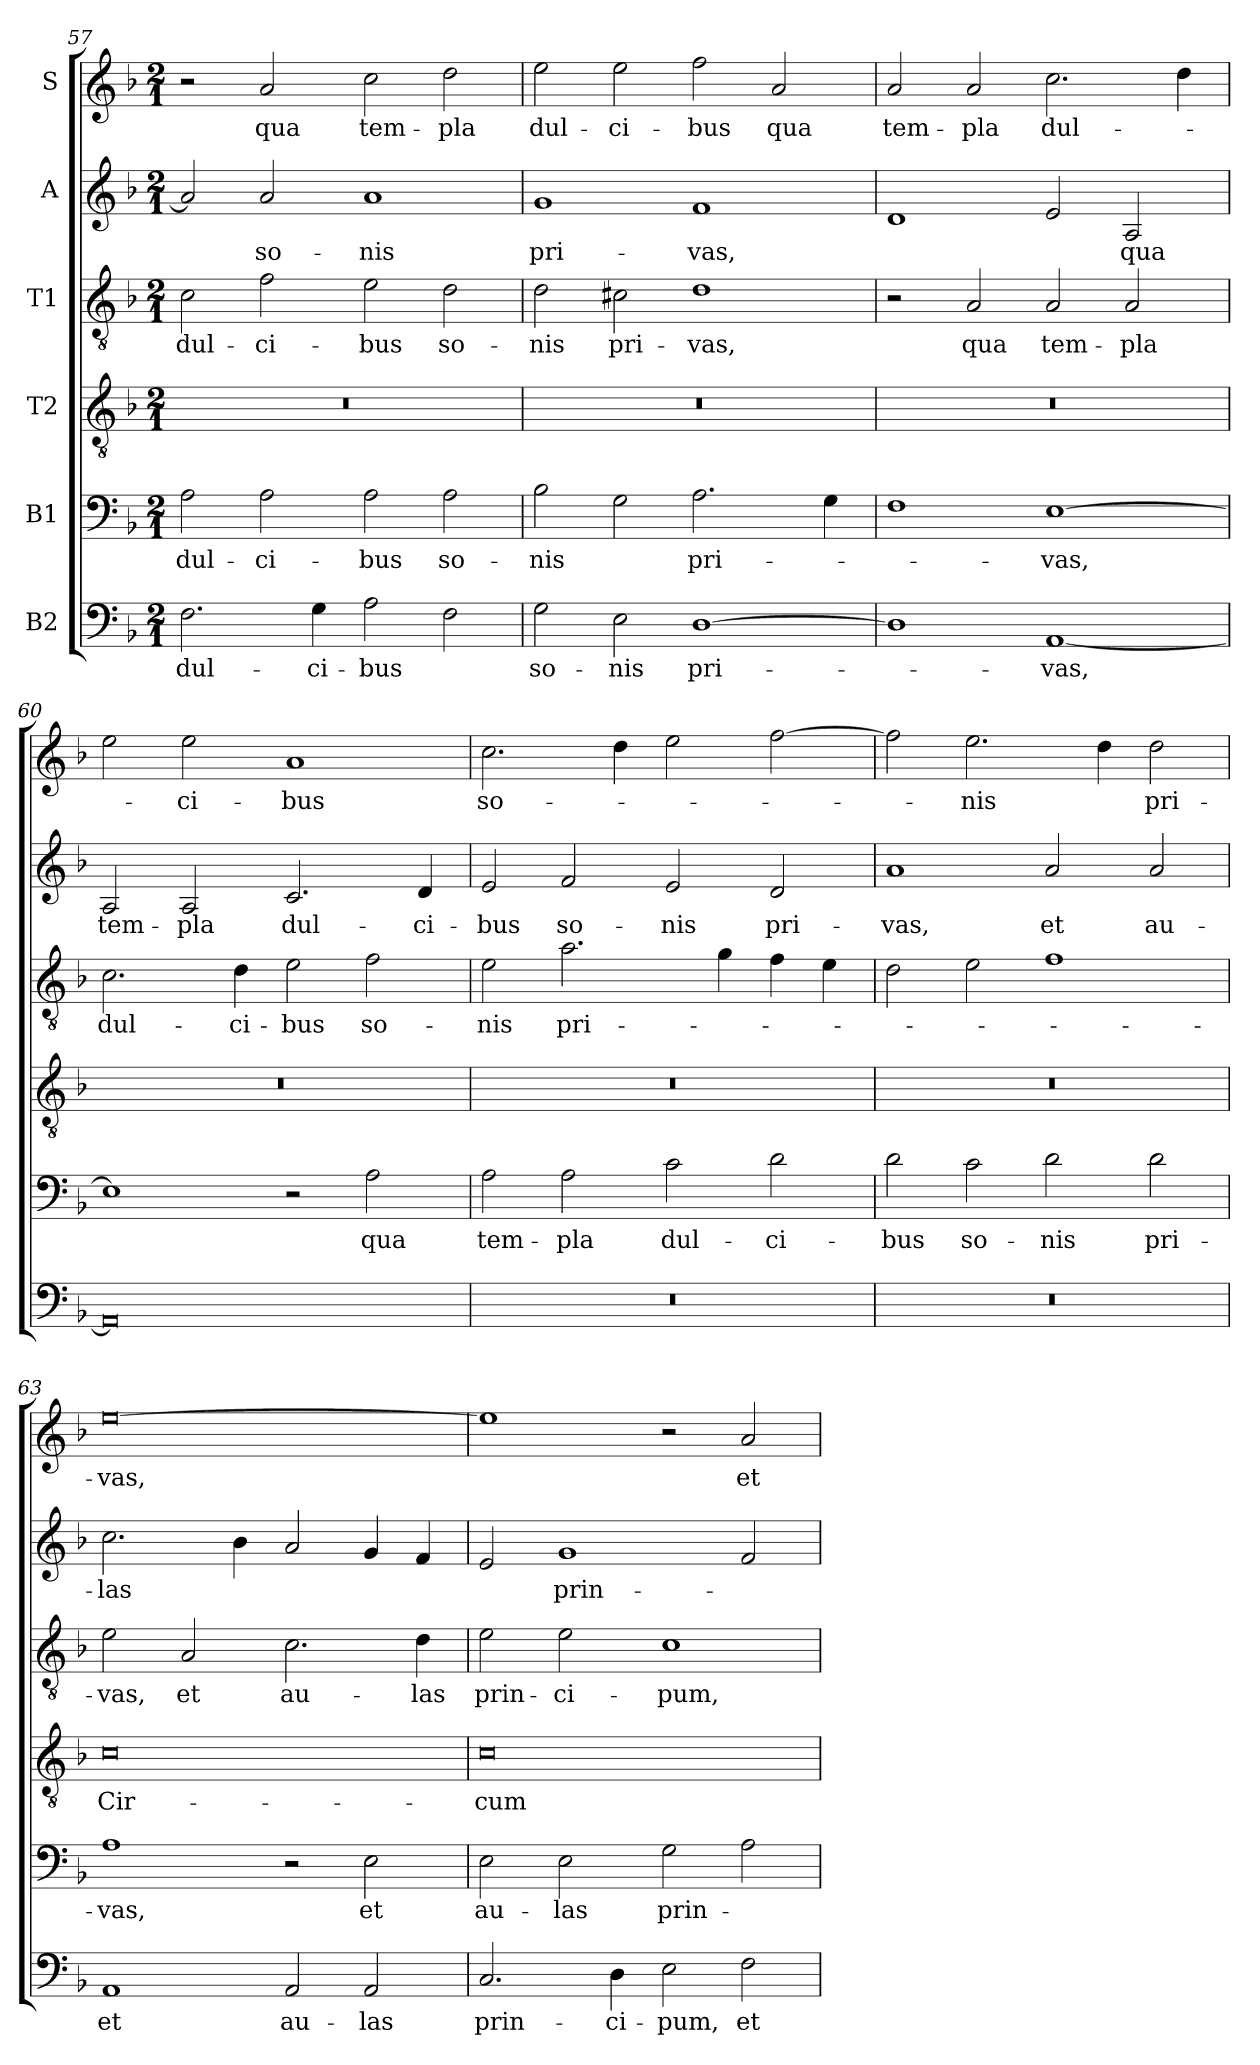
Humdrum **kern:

**kern	**text	**kern	**text	**kern	**text	**kern	**text	**kern	**text	**kern	**text
*part6	*part6	*part5	*part5	*part4	*part4	*part3	*part3	*part2	*part2	*part1	*part1
*staff6	*staff6	*staff5	*staff5	*staff4	*staff4	*staff3	*staff3	*staff2	*staff2	*staff1	*staff1
*I"B2	*	*I"B1	*	*I"T2	*	*I"T1	*	*I"A	*	*I"S	*
*clefF4	*	*clefF4	*	*clefGv2	*	*clefGv2	*	*clefG2	*	*clefG2	*
*k[b-]	*	*k[b-]	*	*k[b-]	*	*k[b-]	*	*k[b-]	*	*k[b-]	*
*F:	*	*F:	*	*F:	*	*F:	*	*F:	*	*F:	*
*M2/1	*	*M2/1	*	*M2/1	*	*M2/1	*	*M2/1	*	*M2/1	*
=57	=57	=57	=57	=57	=57	=57	=57	=57	=57	=57	=57
!	!LO:LY:b	!	!LO:LY:b	!	!	!	!LO:LY:b	!	!	!	!
2.F\	dul-	2A\	dul-	0r	.	2c\	dul-	2a/]	.	2r	.
!	!	!	!LO:LY:b	!	!	!	!LO:LY:b	!	!LO:LY:b	!	!LO:LY:b
.	.	2A\	-ci-	.	.	2f\	-ci-	2a/	so-	2a/	qua
!	!LO:LY:b	!	!	!	!	!	!	!	!	!	!
4G\	-ci-	.	.	.	.	.	.	.	.	.	.
!	!LO:LY:b	!	!LO:LY:b	!	!	!	!LO:LY:b	!	!LO:LY:b	!	!LO:LY:b
2A\	-bus	2A\	-bus	.	.	2e\	-bus	1a	-nis	2cc\	tem-
!	!	!	!LO:LY:b	!	!	!	!LO:LY:b	!	!	!	!LO:LY:b
2F\	.	2A\	so-	.	.	2d\	so-	.	.	2dd\	-pla
!!LO:PB:g=z
=58	=58	=58	=58	=58	=58	=58	=58	=58	=58	=58	=58
!	!LO:LY:b	!	!LO:LY:b	!	!	!	!LO:LY:b	!	!LO:LY:b	!	!LO:LY:b
2G\	so-	2B-\	-nis	0r	.	2d\	-nis	1g	pri-	2ee\	dul-
!	!LO:LY:b	!	!	!	!	!	!LO:LY:b	!	!	!	!LO:LY:b
2E\	-nis	2G\	.	.	.	2c#X\	pri-	.	.	2ee\	-ci-
!	!LO:LY:b	!	!LO:LY:b	!	!	!	!LO:LY:b	!	!LO:LY:b	!	!LO:LY:b
[1D	pri-	2.A\	pri-	.	.	1d	-vas,	1f	-vas,	2ff\	-bus
!	!	!	!	!	!	!	!	!	!	!	!LO:LY:b
.	.	.	.	.	.	.	.	.	.	2a/	qua
.	.	4G\	.	.	.	.	.	.	.	.	.
=59	=59	=59	=59	=59	=59	=59	=59	=59	=59	=59	=59
!	!	!	!	!	!	!	!	!	!	!	!LO:LY:b
1D]	.	1F	.	0r	.	2r	.	1d	.	2a/	tem-
!	!	!	!	!	!	!	!LO:LY:b	!	!	!	!LO:LY:b
.	.	.	.	.	.	2A/	qua	.	.	2a/	-pla
!	!LO:LY:b	!	!LO:LY:b	!	!	!	!LO:LY:b	!	!	!	!LO:LY:b
[1AA	-vas,	[1E	-vas,	.	.	2A/	tem-	2e/	.	2.cc\	dul-
!	!	!	!	!	!	!	!LO:LY:b	!	!LO:LY:b	!	!
.	.	.	.	.	.	2A/	-pla	2A/	qua	.	.
.	.	.	.	.	.	.	.	.	.	4dd\	.
=60	=60	=60	=60	=60	=60	=60	=60	=60	=60	=60	=60
!	!	!	!	!	!	!	!LO:LY:b	!	!LO:LY:b	!	!
0AA]	.	1E]	.	0r	.	2.c\	dul-	2A/	tem-	2ee\	.
!	!	!	!	!	!	!	!	!	!LO:LY:b	!	!LO:LY:b
.	.	.	.	.	.	.	.	2A/	-pla	2ee\	-ci-
!	!	!	!	!	!	!	!LO:LY:b	!	!	!	!
.	.	.	.	.	.	4d\	-ci-	.	.	.	.
!	!	!	!	!	!	!	!LO:LY:b	!	!LO:LY:b	!	!LO:LY:b
.	.	2r	.	.	.	2e\	-bus	2.c/	dul-	1a	-bus
!	!	!	!LO:LY:b	!	!	!	!LO:LY:b	!	!	!	!
.	.	2A\	qua	.	.	2f\	so-	.	.	.	.
!	!	!	!	!	!	!	!	!	!LO:LY:b	!	!
.	.	.	.	.	.	.	.	4d/	-ci-	.	.
=61	=61	=61	=61	=61	=61	=61	=61	=61	=61	=61	=61
!	!	!	!LO:LY:b	!	!	!	!LO:LY:b	!	!LO:LY:b	!	!LO:LY:b
0r	.	2A\	tem-	0r	.	2e\	-nis	2e/	-bus	2.cc\	so-
!	!	!	!LO:LY:b	!	!	!	!LO:LY:b	!	!LO:LY:b	!	!
.	.	2A\	-pla	.	.	2.a\	pri-	2f/	so-	.	.
.	.	.	.	.	.	.	.	.	.	4dd\	.
!	!	!	!LO:LY:b	!	!	!	!	!	!LO:LY:b	!	!
.	.	2c\	dul-	.	.	.	.	2e/	-nis	2ee\	.
.	.	.	.	.	.	4g\	.	.	.	.	.
!	!	!	!LO:LY:b	!	!	!	!	!	!LO:LY:b	!	!
.	.	2d\	-ci-	.	.	4f\	.	2d/	pri-	[2ff\	.
.	.	.	.	.	.	4e\	.	.	.	.	.
=62	=62	=62	=62	=62	=62	=62	=62	=62	=62	=62	=62
!	!	!	!LO:LY:b	!	!	!	!	!	!LO:LY:b	!	!
0r	.	2d\	-bus	0r	.	2d\	.	1a	-vas,	2ff\]	.
!	!	!	!LO:LY:b	!	!	!	!	!	!	!	!LO:LY:b
.	.	2c\	so-	.	.	2e\	.	.	.	2.ee\	-nis
!	!	!	!LO:LY:b	!	!	!	!	!	!LO:LY:b	!	!
.	.	2d\	-nis	.	.	1f	.	2a/	et	.	.
.	.	.	.	.	.	.	.	.	.	4dd\	.
!	!	!	!LO:LY:b	!	!	!	!	!	!LO:LY:b	!	!LO:LY:b
.	.	2d\	pri-	.	.	.	.	2a/	au-	2dd\	pri-
=63	=63	=63	=63	=63	=63	=63	=63	=63	=63	=63	=63
!	!LO:LY:b	!	!LO:LY:b	!	!LO:LY:b	!	!LO:LY:b	!	!LO:LY:b	!	!LO:LY:b
1AA	et	1A	-vas,	0c	Cir-	2e\	-vas,	2.cc\	-las	[0ee	-vas,
!	!	!	!	!	!	!	!LO:LY:b	!	!	!	!
.	.	.	.	.	.	2A/	et	.	.	.	.
.	.	.	.	.	.	.	.	4b-\	.	.	.
!	!LO:LY:b	!	!	!	!	!	!LO:LY:b	!	!	!	!
2AA/	au-	2r	.	.	.	2.c\	au-	2a/	.	.	.
!	!LO:LY:b	!	!LO:LY:b	!	!	!	!	!	!	!	!
2AA/	-las	2E\	et	.	.	.	.	4g/	.	.	.
!	!	!	!	!	!	!	!LO:LY:b	!	!	!	!
.	.	.	.	.	.	4d\	-las	4f/	.	.	.
!!LO:LB:g=z
=64	=64	=64	=64	=64	=64	=64	=64	=64	=64	=64	=64
!	!LO:LY:b	!	!LO:LY:b	!	!LO:LY:b	!	!LO:LY:b	!	!	!	!
2.C/	prin-	2E\	au-	0c	-cum-	2e\	prin-	2e/	.	1ee]	.
!	!	!	!LO:LY:b	!	!	!	!LO:LY:b	!	!LO:LY:b	!	!
.	.	2E\	-las	.	.	2e\	-ci-	1g	prin-	.	.
!	!LO:LY:b	!	!	!	!	!	!	!	!	!	!
4D\	-ci-	.	.	.	.	.	.	.	.	.	.
!	!LO:LY:b	!	!LO:LY:b	!	!	!	!LO:LY:b	!	!	!	!
2E\	-pum,	2G\	prin-	.	.	1c	-pum,	.	.	2r	.
!	!LO:LY:b	!	!	!	!	!	!	!	!	!	!LO:LY:b
2F\	et	2A\	.	.	.	.	.	2f/	.	2a/	et
=	=	=	=	=	=	=	=	=	=	=	=
*-	*-	*-	*-	*-	*-	*-	*-	*-	*-	*-	*-
